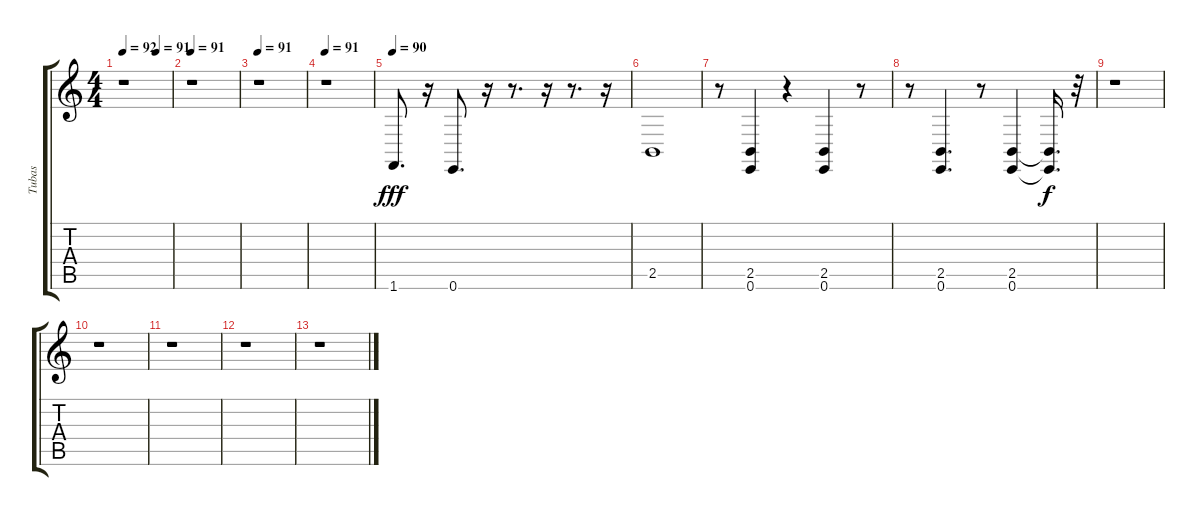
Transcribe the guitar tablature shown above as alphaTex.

\track ("Tubas" "Tubas") {instrument tuba}
\staff {score tabs}
\tuning (E4 B3 G3 D3 A2 E2) {hide}
\ts (4 4)
\tempo 92
\tempo (91 0.6875)
\clef g2
\ks c
r.1{dy f} |
\tempo 91
r.1 |
\tempo 91
r.1 |
\tempo 91
r.1 |
\tempo 90
1.6.8{d dy fff} r.16 0.6.8{d} r.16 r.8{d} r.16 r.8{d} r.16 |
2.5.1 |
r.8 (2.5 0.6).4 r.4 (2.5 0.6).4 r.8 |
r.8 (2.5 0.6).4{d} r.8 (2.5 0.6).4 (2.5{t} 0.6{t}).16{d dy f} r.32 |
r.1 |
r.1 |
r.1 |
r.1 |
r.1
